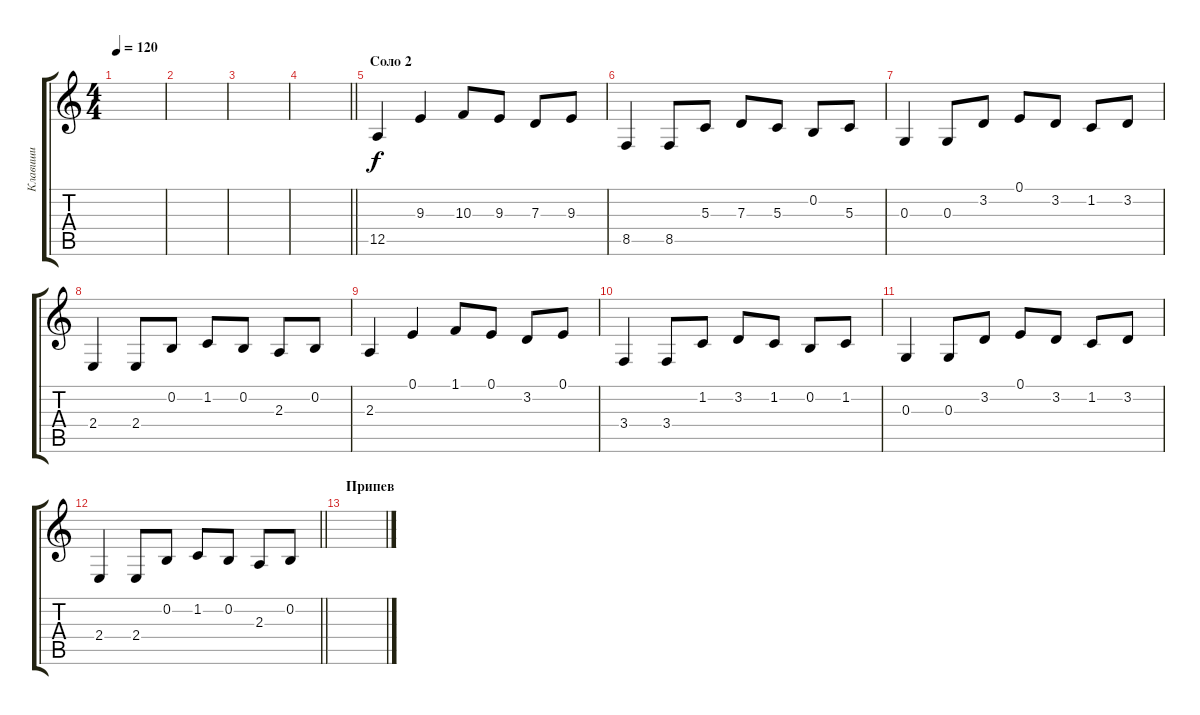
\track ("Клавиши" "Клавиши") {instrument drawbarorgan}
\staff {score tabs}
\tuning (E4 B3 G3 D3 A2 E2) {hide}
\ts (4 4)
\tempo 120
\clef g2
\ks c
|
|
|
\barLineRight lightlight
|
\section ("" "Соло 2")
12.5.4 9.3.4 10.3.8 9.3.8 7.3.8 9.3.8 |
8.5.4 8.5.8 5.3.8 7.3.8 5.3.8 0.2.8 5.3.8 |
0.3.4 0.3.8 3.2.8 0.1.8 3.2.8 1.2.8 3.2.8 |
2.4.4 2.4.8 0.2.8 1.2.8 0.2.8 2.3.8 0.2.8 |
2.3.4 0.1.4 1.1.8 0.1.8 3.2.8 0.1.8 |
3.4.4 3.4.8 1.2.8 3.2.8 1.2.8 0.2.8 1.2.8 |
0.3.4 0.3.8 3.2.8 0.1.8 3.2.8 1.2.8 3.2.8 |
\barLineRight lightlight
2.4.4 2.4.8 0.2.8 1.2.8 0.2.8 2.3.8 0.2.8 |
\section ("" "Припев")
